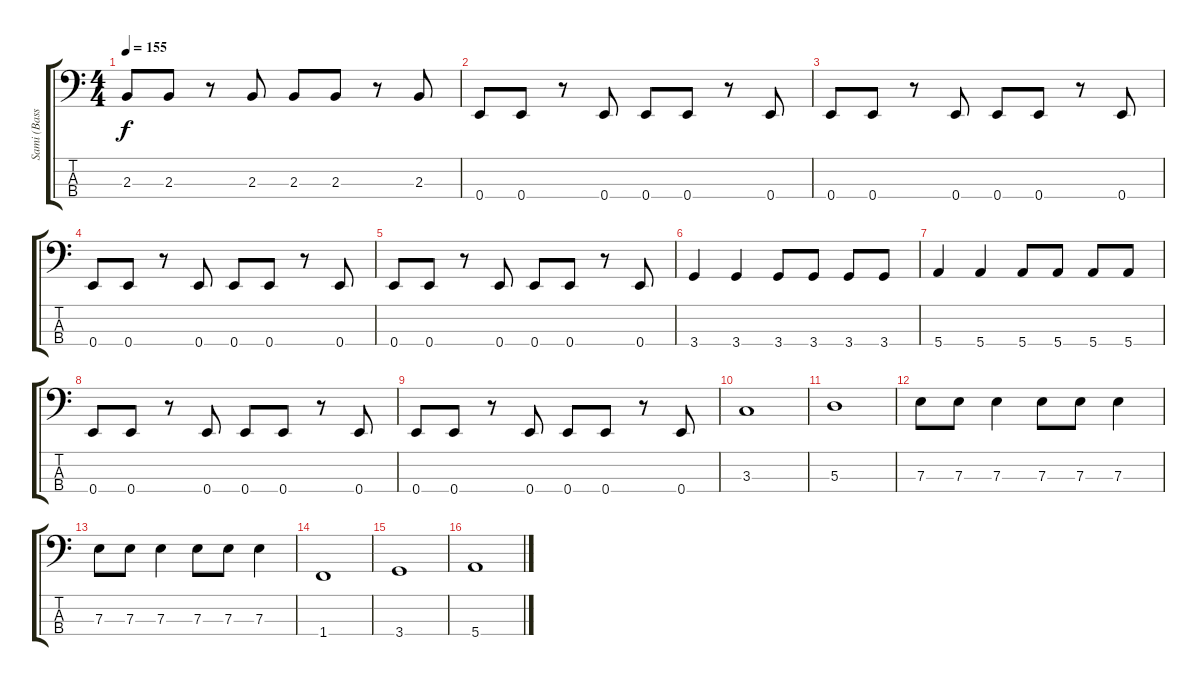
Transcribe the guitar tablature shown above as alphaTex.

\track ("Sami (Bass)" "Sami (Bass") {instrument electricbasspick}
\staff {score tabs}
\tuning (G2 D2 A1 E1) {hide}
\ts (4 4)
\tempo 155
\clef f4
\ks c
2.3.8{dy f} 2.3.8 r.8 2.3.8 2.3.8 2.3.8 r.8 2.3.8 |
0.4.8 0.4.8 r.8 0.4.8 0.4.8 0.4.8 r.8 0.4.8 |
0.4.8 0.4.8 r.8 0.4.8 0.4.8 0.4.8 r.8 0.4.8 |
0.4.8 0.4.8 r.8 0.4.8 0.4.8 0.4.8 r.8 0.4.8 |
0.4.8 0.4.8 r.8 0.4.8 0.4.8 0.4.8 r.8 0.4.8 |
3.4.4 3.4.4 3.4.8 3.4.8 3.4.8 3.4.8 |
5.4.4 5.4.4 5.4.8 5.4.8 5.4.8 5.4.8 |
0.4.8 0.4.8 r.8 0.4.8 0.4.8 0.4.8 r.8 0.4.8 |
0.4.8 0.4.8 r.8 0.4.8 0.4.8 0.4.8 r.8 0.4.8 |
3.3.1 |
5.3.1 |
7.3.8 7.3.8 7.3.4 7.3.8 7.3.8 7.3.4 |
7.3.8 7.3.8 7.3.4 7.3.8 7.3.8 7.3.4 |
1.4.1 |
3.4.1 |
5.4.1
